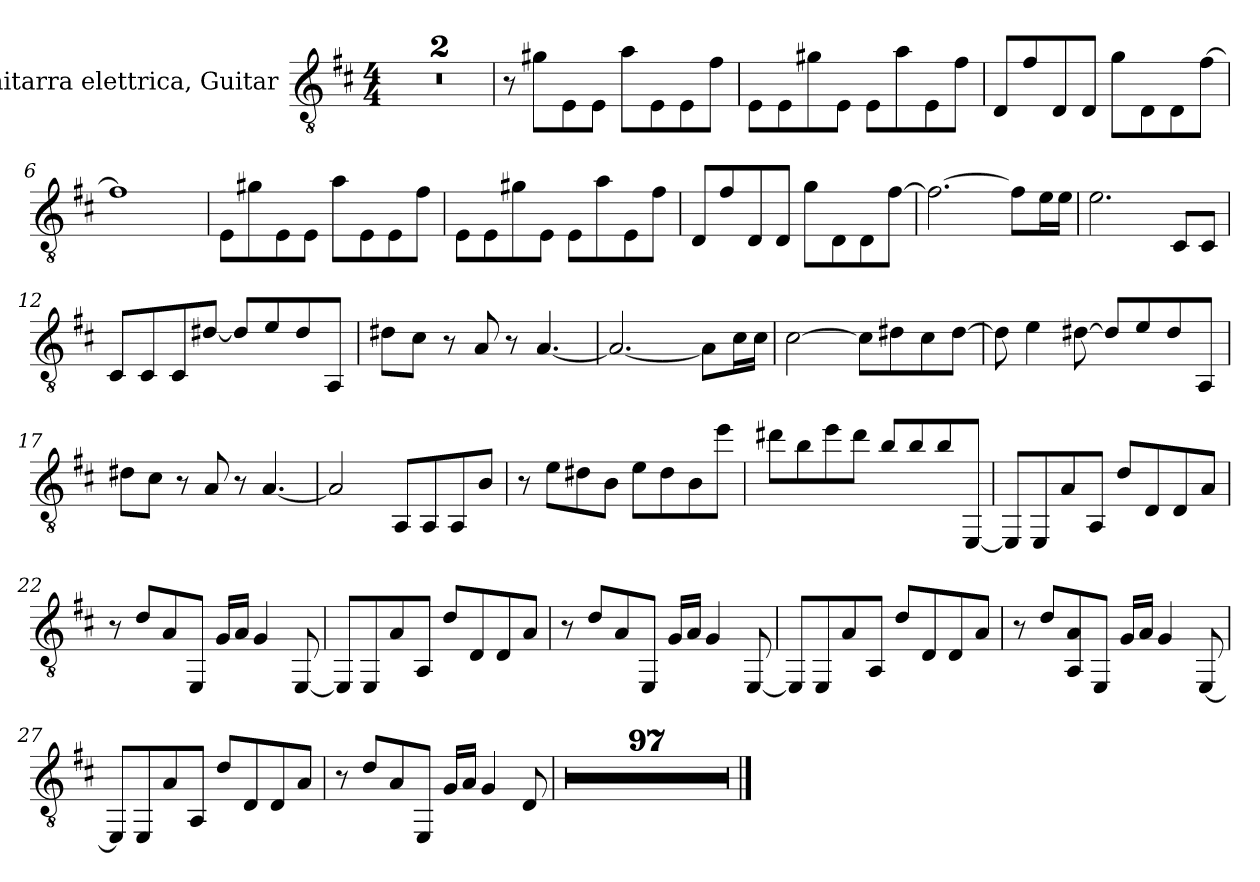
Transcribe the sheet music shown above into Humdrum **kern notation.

**kern
*part1
*staff1
*I"Chitarra elettrica, Guitar
*I'Chit. el.
*clefGv2
*k[f#c#]
*M4/4
*MM148
=1
1r
=2
1r
=3
8r
8g#X\L
8E\
8E\J
8a\L
8E\
8E\
8f#\J
=4
8E\L
8E\
8g#X\
8E\J
8E\L
8a\
8E\
8f#\J
=5
8D/L
8f#/
8D/
8D/J
8g\L
8D\
8D\
[8f#\J
=6
1f#]
=7
8E\L
8g#X\
8E\
8E\J
8a\L
8E\
8E\
8f#\J
!!LO:LB:g=z
=8
8E\L
8E\
8g#X\
8E\J
8E\L
8a\
8E\
8f#\J
=9
8D/L
8f#/
8D/
8D/J
8g\L
8D\
8D\
[8f#\J
=10
2.f#\_
8f#\L]
16e\L
16e\JJ
=11
2.e\
8C#/L
8C#/J
=12
8C#/L
8C#/
8C#/
[8d#X/J
8d#/L]
8e/
8d#/
8AA/J
=13
8d#X\L
8c#\J
8r
8A/
8r
[4.A/
!!LO:LB:g=z
=14
2.A/_
8A\L]
16c#\L
16c#\JJ
=15
[2c#\
8c#\L]
8d#X\
8c#\
[8d#\J
=16
8d#\]
4e\
[8d#X\
8d#/L]
8e/
8d#/
8AA/J
=17
8d#X\L
8c#\J
8r
8A/
8r
[4.A/
=18
2A/]
8AA/L
8AA/
8AA/
8B/J
=19
8r
8e\L
8d#X\
8B\J
8e\L
8d#\
8B\
8ee\J
!!LO:LB:g=z
=20
8dd#X\L
8b\
8ee\
8dd#\J
8b/L
8b/
8b/
[8EE/J
=21
8EE/L]
8EE/
8A/
8AA/J
8d/L
8D/
8D/
8A/J
=22
8r
8d/L
8A/
8EE/J
16G/LL
16A/JJ
4G/
[8EE/
=23
8EE/L]
8EE/
8A/
8AA/J
8d/L
8D/
8D/
8A/J
=24
8r
8d/L
8A/
8EE/J
16G/LL
16A/JJ
4G/
[8EE/
!!LO:LB:g=z
=25
8EE/L]
8EE/
8A/
8AA/J
8d/L
8D/
8D/
8A/J
=26
8r
8d/L
8AA/ 8A/
8EE/J
16G/LL
16A/JJ
4G/
[8EE/
=27
8EE/L]
8EE/
8A/
8AA/J
8d/L
8D/
8D/
8A/J
=28
8r
8d/L
8A/
8EE/J
16G/LL
16A/JJ
4G/
8D/
=29
1r
=30
1r
=31
1r
=32
1r
!!LO:LB:g=z
=33
1r
=34
1r
=35
1r
=36
1r
=37
1r
=38
1r
=39
1r
=40
1r
=41
1r
=42
1r
=43
1r
=44
1r
=45
1r
=46
1r
=47
1r
=48
1r
=49
1r
=50
1r
!!LO:LB:g=z
=51
1r
=52
1r
=53
1r
=54
1r
=55
1r
=56
1r
=57
1r
=58
1r
=59
1r
=60
1r
=61
1r
=62
1r
=63
1r
=64
1r
=65
1r
=66
1r
=67
1r
=68
1r
!!LO:LB:g=z
=69
1r
=70
1r
=71
1r
=72
1r
=73
1r
=74
1r
=75
1r
=76
1r
=77
1r
=78
1r
=79
1r
=80
1r
=81
1r
=82
1r
=83
1r
=84
1r
=85
1r
=86
1r
!!LO:LB:g=z
=87
1r
=88
1r
=89
1r
=90
1r
=91
1r
=92
1r
=93
1r
=94
1r
=95
1r
=96
1r
=97
1r
=98
1r
=99
1r
=100
1r
=101
1r
=102
1r
=103
1r
=104
1r
!!LO:LB:g=z
=105
1r
=106
1r
=107
1r
=108
1r
=109
1r
=110
1r
=111
1r
=112
1r
=113
1r
=114
1r
=115
1r
=116
1r
=117
1r
=118
1r
=119
1r
=120
1r
=121
1r
=122
1r
!!LO:LB:g=z
=123
1r
=124
1r
=125
1r
==
*-
